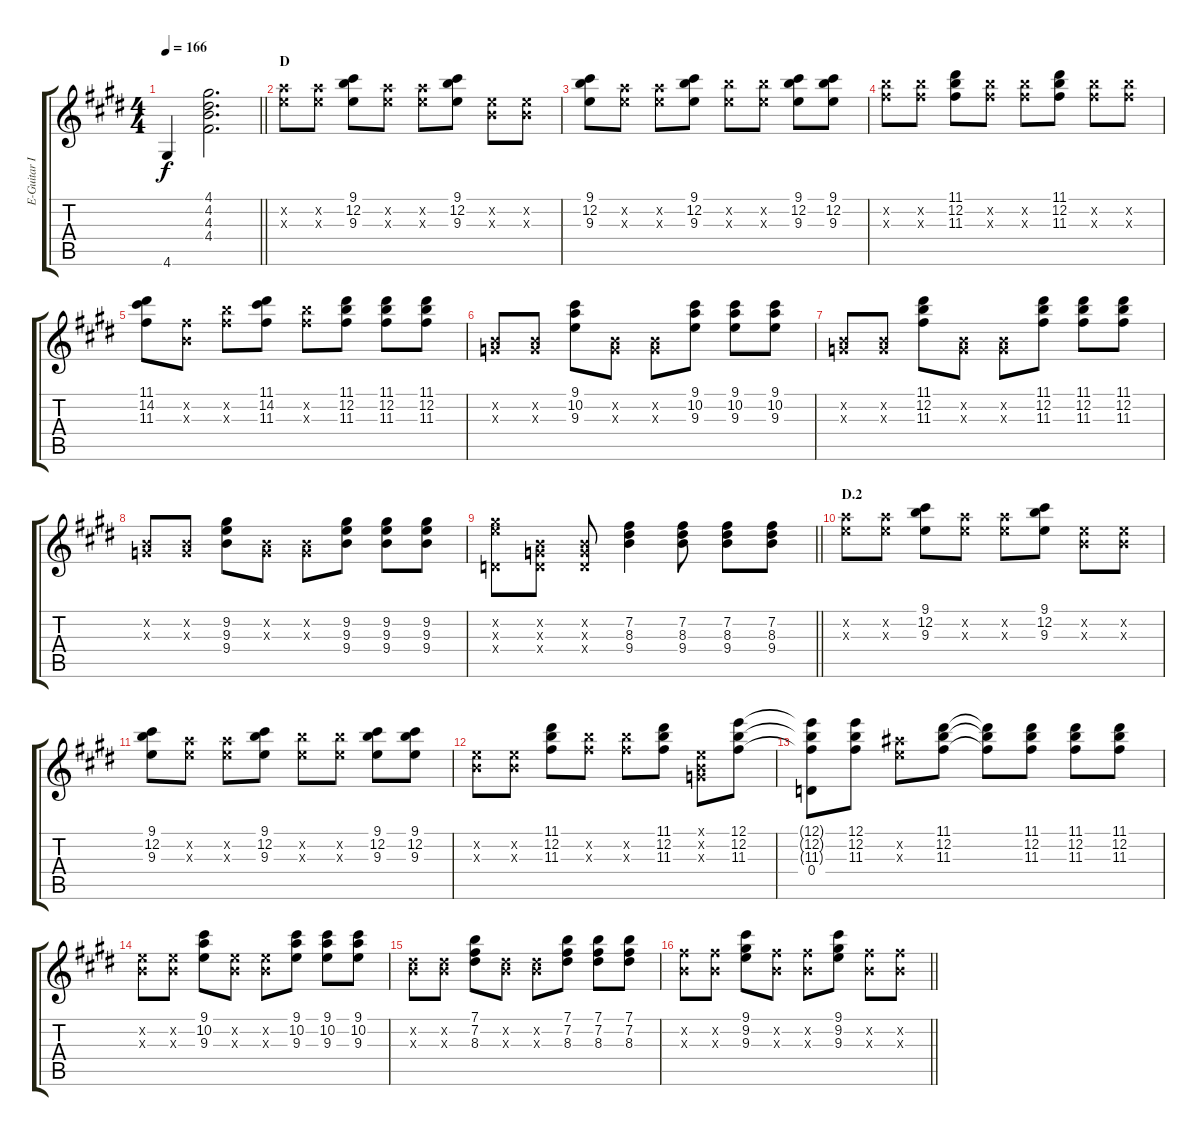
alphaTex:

\track ("E-Guitar I (Rythm)" "E-Guitar I") {instrument electricguitarclean}
\staff {score tabs}
\tuning (E4 B3 G3 D3 A2 E2) {hide}
\ts (4 4)
\tempo 166
\clef g2
\barLineRight lightlight
\ks e
4.6.4{dy f} (4.1 4.2 4.3 4.4).2{d} |
\section ("" "D")
(10.2{x} 9.3{x}).8 (10.2{x} 9.3{x}).8 (9.1 12.2 9.3).8 (10.2{x} 9.3{x}).8 (10.2{x} 9.3{x}).8 (9.1 12.2 9.3).8 (0.2{x} 9.3{x}).8 (0.2{x} 9.3{x}).8 |
(9.1 12.2 9.3).8 (10.2{x} 9.3{x}).8 (10.2{x} 9.3{x}).8 (9.1 12.2 9.3).8 (12.2{x} 9.3{x}).8 (12.2{x} 9.3{x}).8 (9.1 12.2 9.3).8 (9.1 12.2 9.3).8 |
(12.2{x} 11.3{x}).8 (12.2{x} 11.3{x}).8 (11.1 12.2 11.3).8 (12.2{x} 11.3{x}).8 (12.2{x} 11.3{x}).8 (11.1 12.2 11.3).8 (12.2{x} 11.3{x}).8 (12.2{x} 11.3{x}).8 |
(11.1 14.2 11.3).8 (0.2{x} 11.3{x}).8 (12.2{x} 11.3{x}).8 (11.1 14.2 11.3).8 (12.2{x} 11.3{x}).8 (11.1 12.2 11.3).8 (11.1 12.2 11.3).8 (11.1 12.2 11.3).8 |
(0.2{x} 0.3{x}).8 (0.2{x} 0.3{x}).8 (9.1 10.2 9.3).8 (0.2{x} 0.3{x}).8 (0.2{x} 0.3{x}).8 (9.1 10.2 9.3).8 (9.1 10.2 9.3).8 (9.1 10.2 9.3).8 |
(0.2{x} 0.3{x}).8 (0.2{x} 0.3{x}).8 (11.1 12.2 11.3).8 (0.2{x} 0.3{x}).8 (0.2{x} 0.3{x}).8 (11.1 12.2 11.3).8 (11.1 12.2 11.3).8 (11.1 12.2 11.3).8 |
(0.2{x} 0.3{x}).8 (0.2{x} 0.3{x}).8 (9.2 9.3 9.4).8 (0.2{x} 0.3{x}).8 (0.2{x} 0.3{x}).8 (9.2 9.3 9.4).8 (9.2 9.3 9.4).8 (9.2 9.3 9.4).8 |
\barLineRight lightlight
(9.2{x} 9.3{x} 0.4{x}).8 (0.2{x} 0.3{x} 0.4{x}).8 (0.2{x} 0.3{x} 0.4{x}).8 (7.2 8.3 9.4).4 (7.2 8.3 9.4).8 (7.2 8.3 9.4).8 (7.2 8.3 9.4).8 |
\section ("" "D.2")
(10.2{x} 9.3{x}).8 (10.2{x} 9.3{x}).8 (9.1 12.2 9.3).8 (10.2{x} 9.3{x}).8 (10.2{x} 9.3{x}).8 (9.1 12.2 9.3).8 (0.2{x} 9.3{x}).8 (0.2{x} 9.3{x}).8 |
(9.1 12.2 9.3).8 (10.2{x} 9.3{x}).8 (10.2{x} 9.3{x}).8 (9.1 12.2 9.3).8 (12.2{x} 9.3{x}).8 (12.2{x} 9.3{x}).8 (9.1 12.2 9.3).8 (9.1 12.2 9.3).8 |
(0.2{x} 9.3{x}).8 (0.2{x} 9.3{x}).8 (11.1 12.2 11.3).8 (12.2{x} 11.3{x}).8 (12.2{x} 11.3{x}).8 (11.1 12.2 11.3).8 (0.1{x} 0.2{x} 0.3{x}).8 (12.1 12.2 11.3).8 |
(12.1{t} 12.2{t} 11.3{t} 0.4).8 (12.1 12.2 11.3).8 (11.2{x} 9.3{x}).8 (11.1 12.2 11.3).8 (11.1{t} 12.2{t} 11.3{t}).8 (11.1 12.2 11.3).8 (11.1 12.2 11.3).8 (11.1 12.2 11.3).8 |
(0.2{x} 9.3{x}).8 (0.2{x} 9.3{x}).8 (9.1 10.2 9.3).8 (0.2{x} 9.3{x}).8 (0.2{x} 9.3{x}).8 (9.1 10.2 9.3).8 (9.1 10.2 9.3).8 (9.1 10.2 9.3).8 |
(0.2{x} 8.3{x}).8 (0.2{x} 8.3{x}).8 (7.1 7.2 8.3).8 (0.2{x} 8.3{x}).8 (0.2{x} 8.3{x}).8 (7.1 7.2 8.3).8 (7.1 7.2 8.3).8 (7.1 7.2 8.3).8 |
\barLineRight lightlight
(0.2{x} 11.3{x}).8 (0.2{x} 11.3{x}).8 (9.1 9.2 9.3).8 (0.2{x} 11.3{x}).8 (0.2{x} 11.3{x}).8 (9.1 9.2 9.3).8 (0.2{x} 11.3{x}).8 (0.2{x} 11.3{x}).8
